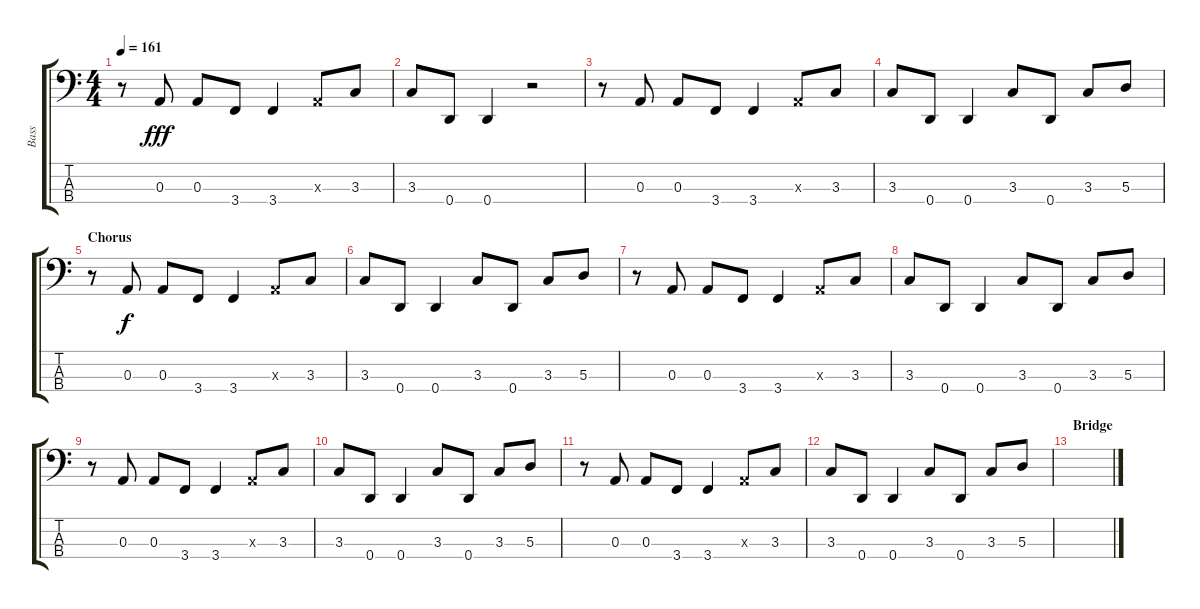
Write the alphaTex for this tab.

\track ("Bass" "Bass") {instrument electricbasspick}
\staff {score tabs}
\tuning (G2 D2 A1 D1) {hide}
\ts (4 4)
\tempo 161
\clef f4
\ks c
r.8{dy fff} 0.3.8 0.3.8 3.4.8 3.4.4 0.3{x}.8 3.3.8 |
3.3.8 0.4.8 0.4.4 r.2 |
r.8 0.3.8 0.3.8 3.4.8 3.4.4 0.3{x}.8 3.3.8 |
3.3.8 0.4.8 0.4.4 3.3.8 0.4.8 3.3.8 5.3.8 |
\section ("" "Chorus")
r.8 0.3.8{dy f} 0.3.8 3.4.8 3.4.4 0.3{x}.8 3.3.8 |
3.3.8 0.4.8 0.4.4 3.3.8 0.4.8 3.3.8 5.3.8 |
r.8 0.3.8 0.3.8 3.4.8 3.4.4 0.3{x}.8 3.3.8 |
3.3.8 0.4.8 0.4.4 3.3.8 0.4.8 3.3.8 5.3.8 |
r.8 0.3.8 0.3.8 3.4.8 3.4.4 0.3{x}.8 3.3.8 |
3.3.8 0.4.8 0.4.4 3.3.8 0.4.8 3.3.8 5.3.8 |
r.8 0.3.8 0.3.8 3.4.8 3.4.4 0.3{x}.8 3.3.8 |
3.3.8 0.4.8 0.4.4 3.3.8 0.4.8 3.3.8 5.3.8 |
\section ("" "Bridge")
